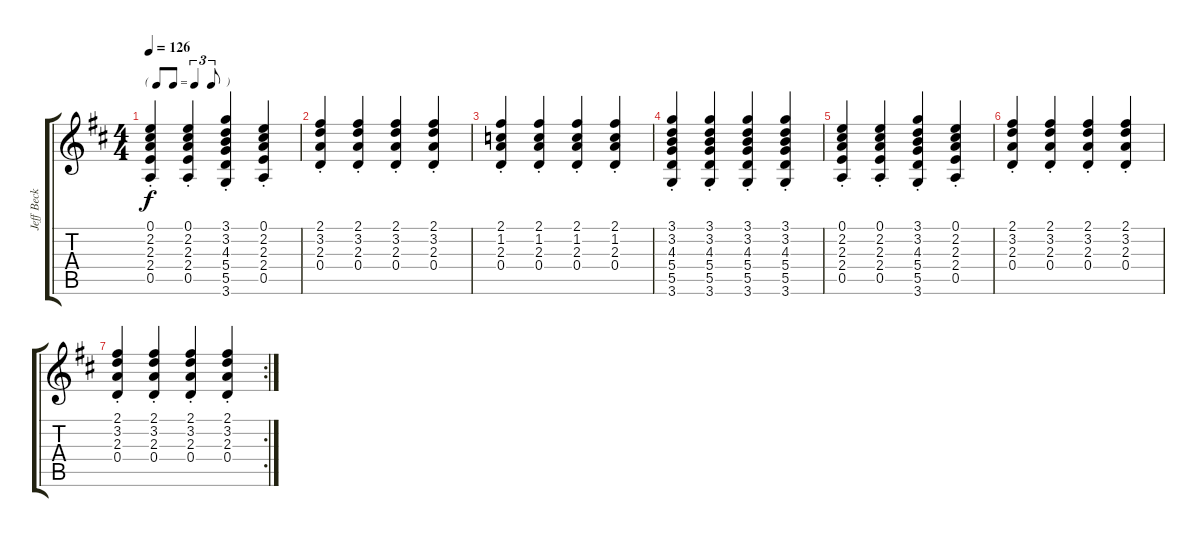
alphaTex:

\track ("Jeff Beck - Clean Electric Guitar" "Jeff Beck ") {instrument electricguitarclean}
\staff {score tabs}
\tuning (E4 B3 G3 D3 A2 E2) {hide}
\ts (4 4)
\tf triplet8th
\tempo 126
\clef g2
\ks d
(0.1{st} 2.2{st} 2.3{st} 2.4{st} 0.5{st}).4{dy f} (0.1{st} 2.2{st} 2.3{st} 2.4{st} 0.5{st}).4 (3.1{st} 3.2{st} 4.3{st} 5.4{st} 5.5{st} 3.6{st}).4 (0.1{st} 2.2{st} 2.3{st} 2.4{st} 0.5{st}).4 |
(2.1{st} 3.2{st} 2.3{st} 0.4{st}).4 (2.1{st} 3.2{st} 2.3{st} 0.4{st}).4 (2.1{st} 3.2{st} 2.3{st} 0.4{st}).4 (2.1{st} 3.2{st} 2.3{st} 0.4{st}).4 |
(2.1{st} 1.2{st} 2.3{st} 0.4{st}).4 (2.1{st} 1.2{st} 2.3{st} 0.4{st}).4 (2.1{st} 1.2{st} 2.3{st} 0.4{st}).4 (2.1{st} 1.2{st} 2.3{st} 0.4{st}).4 |
(3.1{st} 3.2{st} 4.3{st} 5.4{st} 5.5{st} 3.6{st}).4 (3.1{st} 3.2{st} 4.3{st} 5.4{st} 5.5{st} 3.6{st}).4 (3.1{st} 3.2{st} 4.3{st} 5.4{st} 5.5{st} 3.6{st}).4 (3.1{st} 3.2{st} 4.3{st} 5.4{st} 5.5{st} 3.6{st}).4 |
(0.1{st} 2.2{st} 2.3{st} 2.4{st} 0.5{st}).4 (0.1{st} 2.2{st} 2.3{st} 2.4{st} 0.5{st}).4 (3.1{st} 3.2{st} 4.3{st} 5.4{st} 5.5{st} 3.6{st}).4 (0.1{st} 2.2{st} 2.3{st} 2.4{st} 0.5{st}).4 |
(2.1{st} 3.2{st} 2.3{st} 0.4{st}).4 (2.1{st} 3.2{st} 2.3{st} 0.4{st}).4 (2.1{st} 3.2{st} 2.3{st} 0.4{st}).4 (2.1{st} 3.2{st} 2.3{st} 0.4{st}).4 |
\rc 2
(2.1{st} 3.2{st} 2.3{st} 0.4{st}).4 (2.1{st} 3.2{st} 2.3{st} 0.4{st}).4 (2.1{st} 3.2{st} 2.3{st} 0.4{st}).4 (2.1{st} 3.2{st} 2.3{st} 0.4{st}).4
